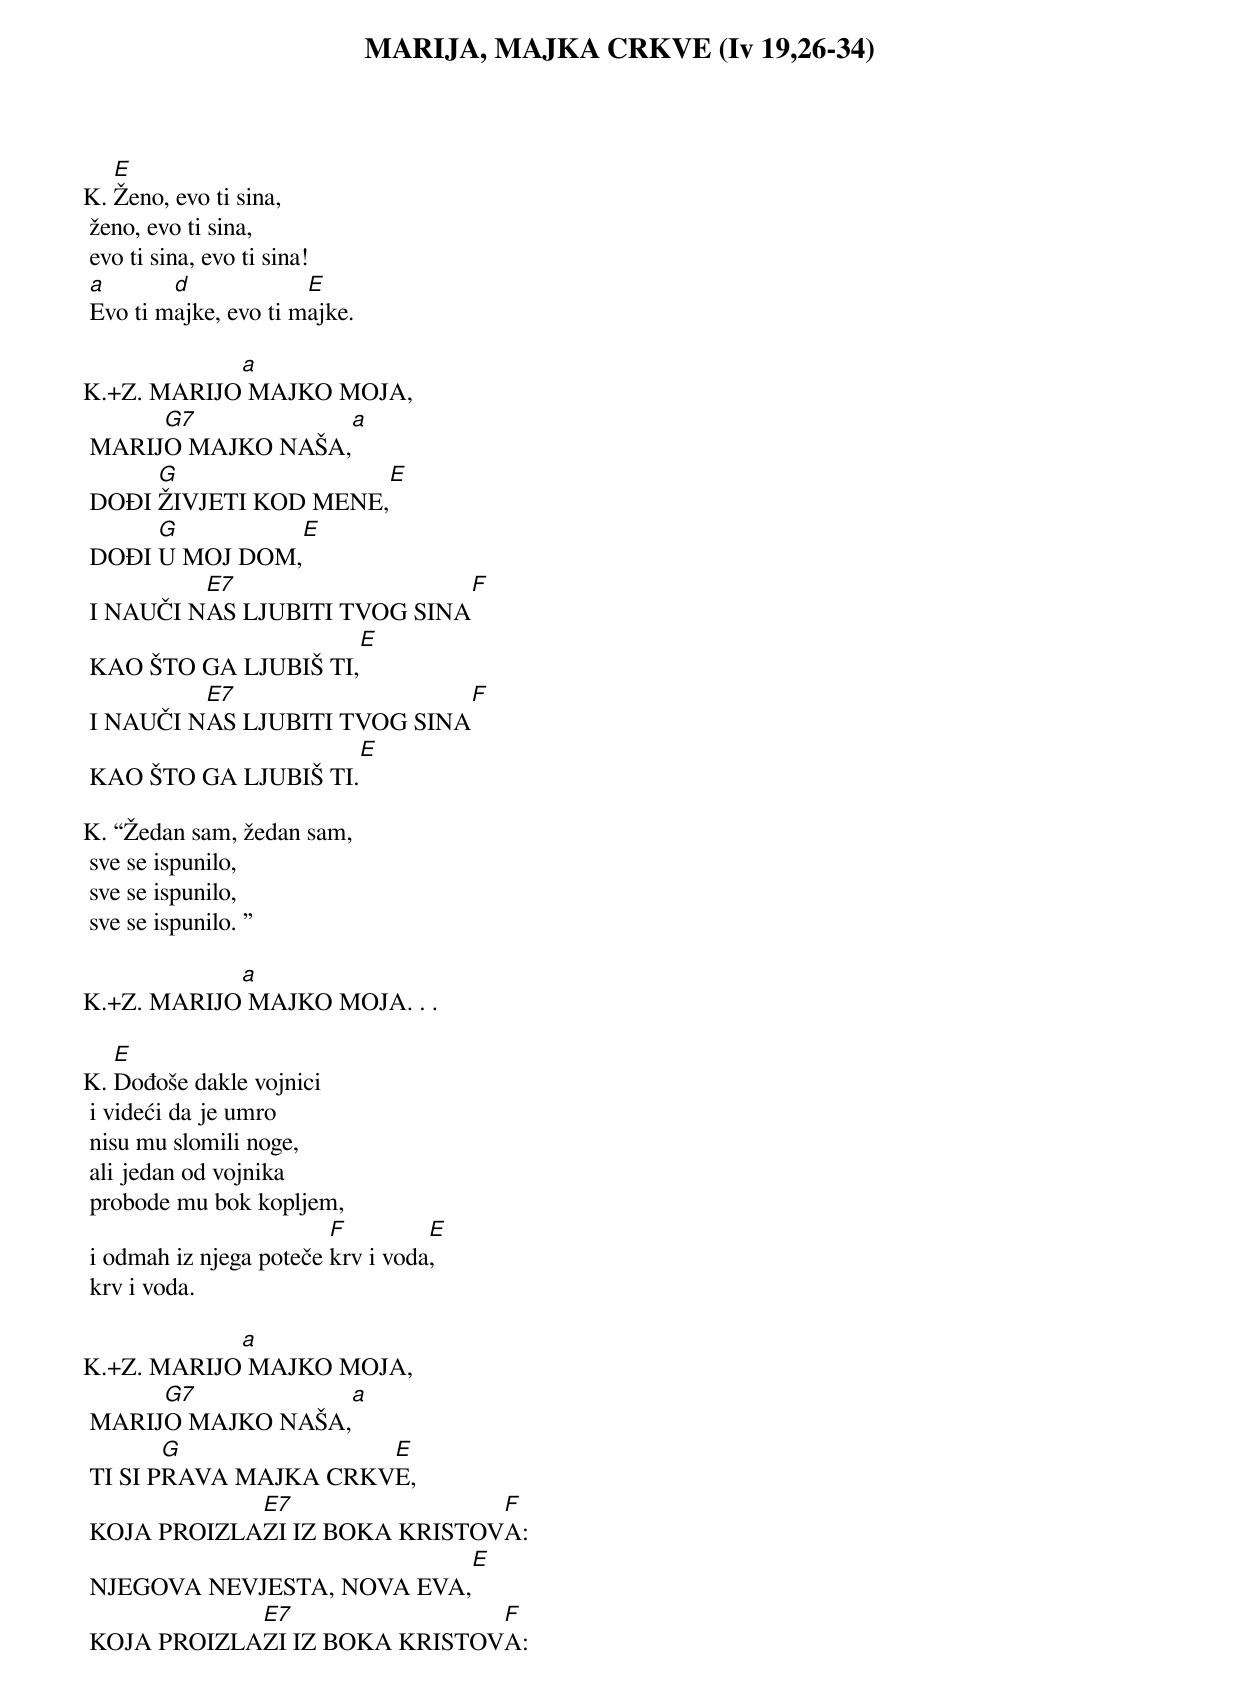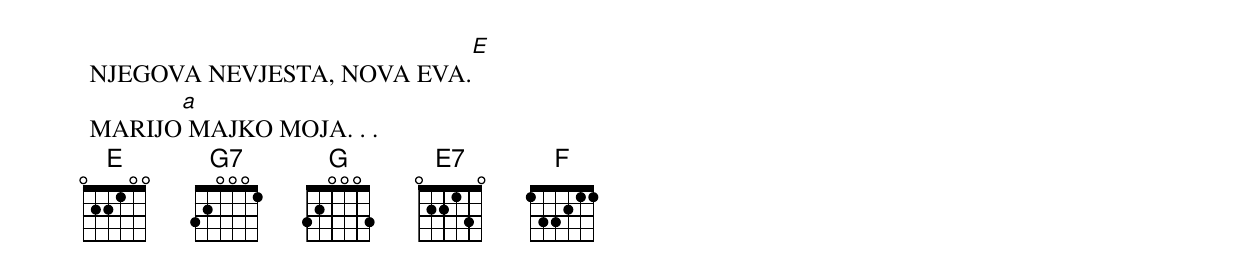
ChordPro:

{title: MARIJA, MAJKA CRKVE (Iv 19,26-34)}

K.	[E]Ženo, evo ti sina,
	ženo, evo ti sina,
	evo ti sina, evo ti sina!
	[a]Evo ti m[d]ajke, evo ti m[E]ajke.

K.+Z.	MARIJO[a] MAJKO MOJA,
	MARIJ[G7]O MAJKO NAŠA,[a]
	DOĐI [G]ŽIVJETI KOD MENE,[E]
	DOĐI [G]U MOJ DOM,[E]
	I NAUČI N[E7]AS LJUBITI TVOG SINA[F]
	KAO ŠTO GA LJUBIŠ TI,[E]
	I NAUČI N[E7]AS LJUBITI TVOG SINA[F]
	KAO ŠTO GA LJUBIŠ TI.[E]

K.	“Žedan sam, žedan sam,
	sve se ispunilo,
	sve se ispunilo,
	sve se ispunilo. ”

K.+Z.	MARIJO[a] MAJKO MOJA. . .

K.	[E]Dođoše dakle vojnici
	i videći da je umro
	nisu mu slomili noge,
	ali jedan od vojnika
	probode mu bok kopljem,
	i odmah iz njega poteče [F]krv i voda[E],
	krv i voda.

K.+Z.	MARIJO[a] MAJKO MOJA,
	MARIJ[G7]O MAJKO NAŠA,[a]
	TI SI P[G]RAVA MAJKA CRKV[E]E,
	KOJA PROIZLA[E7]ZI IZ BOKA KRISTOV[F]A:
	NJEGOVA NEVJESTA, NOVA EVA,[E]
	KOJA PROIZLA[E7]ZI IZ BOKA KRISTOV[F]A:
	NJEGOVA NEVJESTA, NOVA EVA.[E]
	MARIJO[a] MAJKO MOJA. . .
